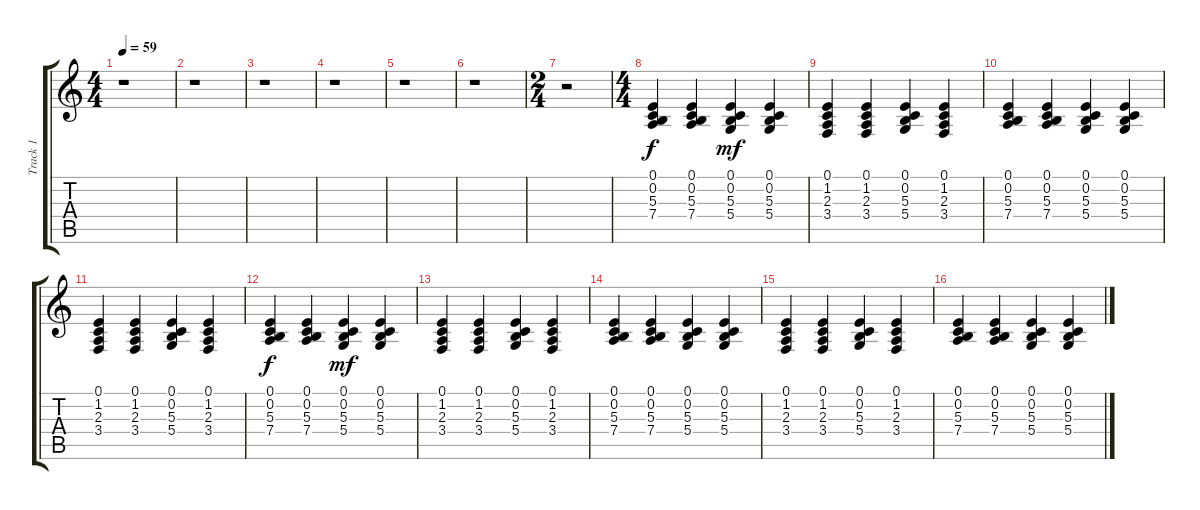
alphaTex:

\track ("Track 1" "Track 1") {instrument acousticgrandpiano}
\staff {score tabs}
\tuning (E4 B3 G3 D3 A2 E2) {hide}
\ts (4 4)
\tempo 59
\clef g2
\ks c
r.1{dy mf} |
r.1 |
r.1 |
r.1 |
r.1 |
r.1 |
\ts (2 4)
r.2 |
\ts (4 4)
(0.1 0.2 5.3 7.4).4{dy f} (0.1 0.2 5.3 7.4).4 (0.1 0.2 5.3 5.4).4{dy mf} (0.1 0.2 5.3 5.4).4 |
(0.1 1.2 2.3 3.4).4 (0.1 1.2 2.3 3.4).4 (0.1 0.2 5.3 5.4).4 (0.1 1.2 2.3 3.4).4 |
(0.1 0.2 5.3 7.4).4 (0.1 0.2 5.3 7.4).4 (0.1 0.2 5.3 5.4).4 (0.1 0.2 5.3 5.4).4 |
(0.1 1.2 2.3 3.4).4 (0.1 1.2 2.3 3.4).4 (0.1 0.2 5.3 5.4).4 (0.1 1.2 2.3 3.4).4 |
(0.1 0.2 5.3 7.4).4{dy f} (0.1 0.2 5.3 7.4).4 (0.1 0.2 5.3 5.4).4{dy mf} (0.1 0.2 5.3 5.4).4 |
(0.1 1.2 2.3 3.4).4 (0.1 1.2 2.3 3.4).4 (0.1 0.2 5.3 5.4).4 (0.1 1.2 2.3 3.4).4 |
(0.1 0.2 5.3 7.4).4 (0.1 0.2 5.3 7.4).4 (0.1 0.2 5.3 5.4).4 (0.1 0.2 5.3 5.4).4 |
(0.1 1.2 2.3 3.4).4 (0.1 1.2 2.3 3.4).4 (0.1 0.2 5.3 5.4).4 (0.1 1.2 2.3 3.4).4 |
(0.1 0.2 5.3 7.4).4 (0.1 0.2 5.3 7.4).4 (0.1 0.2 5.3 5.4).4 (0.1 0.2 5.3 5.4).4
